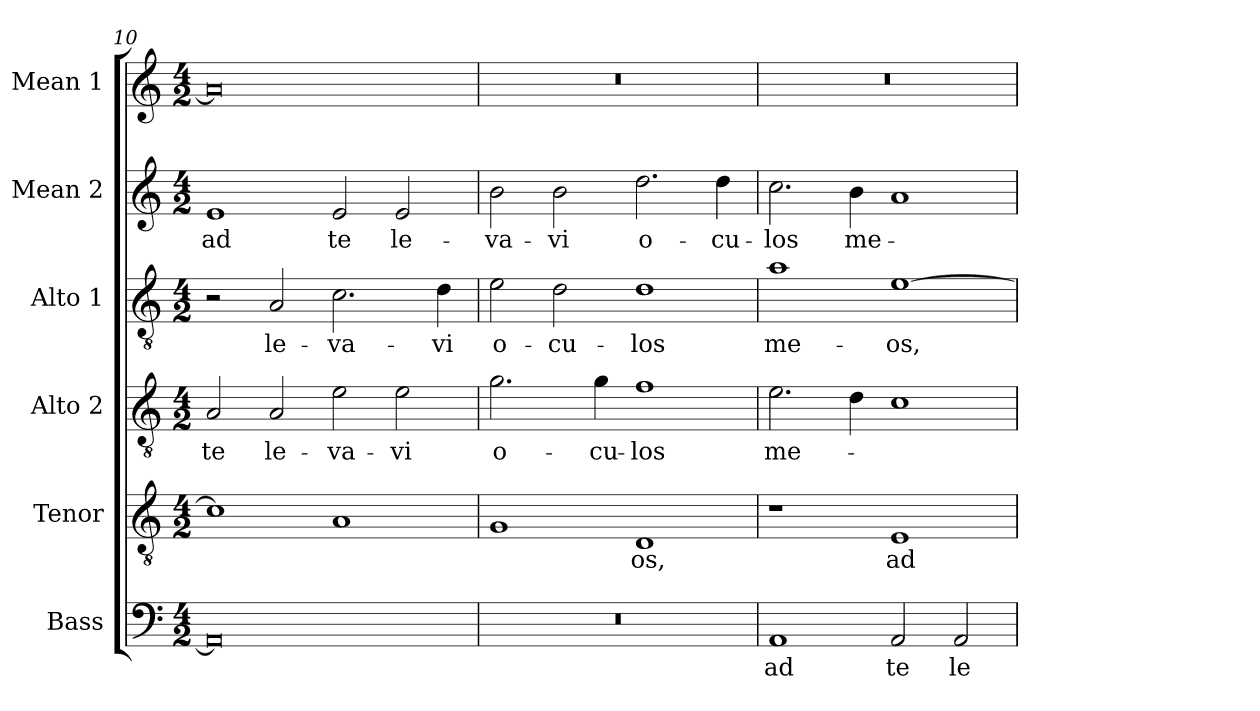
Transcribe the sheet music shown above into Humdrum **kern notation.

**kern	**text	**kern	**text	**kern	**text	**kern	**text	**kern	**text	**kern
*part6	*part6	*part5	*part5	*part4	*part4	*part3	*part3	*part2	*part2	*part1
*staff6	*staff6	*staff5	*staff5	*staff4	*staff4	*staff3	*staff3	*staff2	*staff2	*staff1
*I"Bass	*	*I"Tenor	*	*I"Alto 2	*	*I"Alto 1	*	*I"Mean 2	*	*I"Mean 1
*I'B.	*	*I'T.	*	*I'A2.	*	*I'A1	*	*I'M2.	*	*I'M1.
*clefF4	*	*clefGv2	*	*clefGv2	*	*clefGv2	*	*clefG2	*	*clefG2
*	*	*ITrd7c12	*	*ITrd7c12	*	*ITrd7c12	*	*	*	*
*k[]	*	*k[]	*	*k[]	*	*k[]	*	*k[]	*	*k[]
*a:	*	*a:	*	*a:	*	*a:	*	*a:	*	*a:
*M4/2	*	*M4/2	*	*M4/2	*	*M4/2	*	*M4/2	*	*M4/2
=10	=10	=10	=10	=10	=10	=10	=10	=10	=10	=10
!	!	!	!	!	!LO:LY:b:color=#000000	!	!	!	!	!
!	!	!	!	!	!	!	!	!	!LO:LY:b:color=#000000	!
0AAi]	.	1Ci]	.	2AAi/	te	2r	.	1ei	ad	0ai]
!	!	!	!	!	!LO:LY:b:color=#000000	!	!	!	!	!
!	!	!	!	!	!	!	!LO:LY:b:color=#000000	!	!	!
.	.	.	.	2AAi/	le-	2AAi/	le-	.	.	.
!	!	!	!	!	!LO:LY:b:color=#000000	!	!	!	!	!
!	!	!	!	!	!	!	!LO:LY:b:color=#000000	!	!	!
!	!	!	!	!	!	!	!	!	!LO:LY:b:color=#000000	!
.	.	1AAi	.	2Ei\	-va-	2.Ci\	-va-	2ei/	te	.
!	!	!	!	!	!LO:LY:b:color=#000000	!	!	!	!	!
!	!	!	!	!	!	!	!	!	!LO:LY:b:color=#000000	!
.	.	.	.	2Ei\	-vi	.	.	2ei/	le-	.
!	!	!	!	!	!	!	!LO:LY:b:color=#000000	!	!	!
.	.	.	.	.	.	4Di\	-vi	.	.	.
=11	=11	=11	=11	=11	=11	=11	=11	=11	=11	=11
!LO:N:vis=1	!	!	!	!	!	!	!	!	!	!
!	!	!	!	!	!LO:LY:b:color=#000000	!	!	!	!	!
!	!	!	!	!	!	!	!LO:LY:b:color=#000000	!	!	!
!	!	!	!	!	!	!	!	!	!LO:LY:b:color=#000000	!LO:N:vis=1
0r	.	1GGi	.	2.Gi\	o-	2Ei\	o-	2bi\	-va-	0r
!	!	!	!	!	!	!	!LO:LY:b:color=#000000	!	!	!
!	!	!	!	!	!	!	!	!	!LO:LY:b:color=#000000	!
.	.	.	.	.	.	2Di\	-cu-	2bi\	-vi	.
!	!	!	!	!	!LO:LY:b:color=#000000	!	!	!	!	!
.	.	.	.	4Gi\	-cu-	.	.	.	.	.
!	!	!	!LO:LY:b:color=#000000	!	!	!	!	!	!	!
!	!	!	!	!	!LO:LY:b:color=#000000	!	!	!	!	!
!	!	!	!	!	!	!	!LO:LY:b:color=#000000	!	!	!
!	!	!	!	!	!	!	!	!	!LO:LY:b:color=#000000	!
.	.	1DDi	-os,	1Fi	-los	1Di	-los	2.ddi\	o-	.
!	!	!	!	!	!	!	!	!	!LO:LY:b:color=#000000	!
.	.	.	.	.	.	.	.	4ddi\	-cu-	.
=12	=12	=12	=12	=12	=12	=12	=12	=12	=12	=12
!	!LO:LY:b:color=#000000	!	!	!	!	!	!	!	!	!
!	!	!	!	!	!LO:LY:b:color=#000000	!	!	!	!	!
!	!	!	!	!	!	!	!LO:LY:b:color=#000000	!	!	!
!	!	!	!	!	!	!	!	!	!LO:LY:b:color=#000000	!LO:N:vis=1
1AAi	ad	1r	.	2.Ei\	me-	1Ai	me-	2.cci\	-los	0r
!	!	!	!	!	!	!	!	!	!LO:LY:b:color=#000000	!
.	.	.	.	4Di\	.	.	.	4bi\	me-	.
!	!LO:LY:b:color=#000000	!	!	!	!	!	!	!	!	!
!	!	!	!LO:LY:b:color=#000000	!	!	!	!	!	!	!
!	!	!	!	!	!	!	!LO:LY:b:color=#000000	!	!	!
2AAi/	te	1EEi	ad	1Ci	.	[>1Ei	-os,	1ai	.	.
!	!LO:LY:b:color=#000000	!	!	!	!	!	!	!	!	!
2AAi/	le-	.	.	.	.	.	.	.	.	.
=	=	=	=	=	=	=	=	=	=	=
*-	*-	*-	*-	*-	*-	*-	*-	*-	*-	*-
